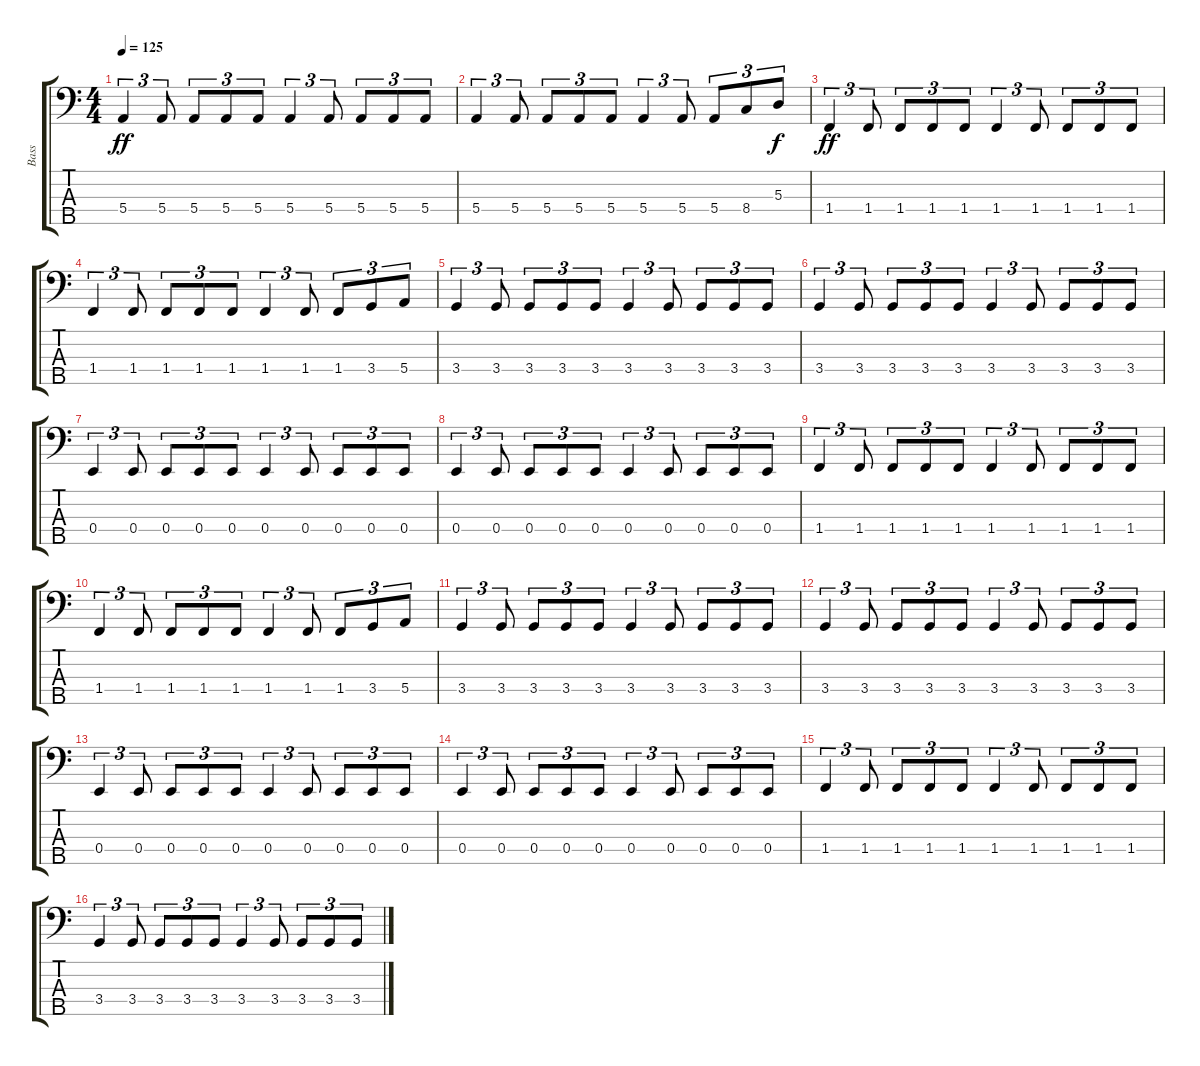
\track ("Bass" "Bass") {instrument electricbasspick}
\staff {score tabs}
\tuning (G2 D2 A1 E1 B0) {hide}
\ts (4 4)
\tempo 125
\clef f4
\ks c
5.4.4{tu (3 2) dy ff} 5.4.8{tu (3 2)} 5.4.8{tu (3 2)} 5.4.8{tu (3 2)} 5.4.8{tu (3 2)} 5.4.4{tu (3 2)} 5.4.8{tu (3 2)} 5.4.8{tu (3 2)} 5.4.8{tu (3 2)} 5.4.8{tu (3 2)} |
5.4.4{tu (3 2)} 5.4.8{tu (3 2)} 5.4.8{tu (3 2)} 5.4.8{tu (3 2)} 5.4.8{tu (3 2)} 5.4.4{tu (3 2)} 5.4.8{tu (3 2)} 5.4.8{tu (3 2)} 8.4.8{tu (3 2)} 5.3.8{tu (3 2) dy f} |
1.4.4{tu (3 2) dy ff} 1.4.8{tu (3 2)} 1.4.8{tu (3 2)} 1.4.8{tu (3 2)} 1.4.8{tu (3 2)} 1.4.4{tu (3 2)} 1.4.8{tu (3 2)} 1.4.8{tu (3 2)} 1.4.8{tu (3 2)} 1.4.8{tu (3 2)} |
1.4.4{tu (3 2)} 1.4.8{tu (3 2)} 1.4.8{tu (3 2)} 1.4.8{tu (3 2)} 1.4.8{tu (3 2)} 1.4.4{tu (3 2)} 1.4.8{tu (3 2)} 1.4.8{tu (3 2)} 3.4.8{tu (3 2)} 5.4.8{tu (3 2)} |
3.4.4{tu (3 2)} 3.4.8{tu (3 2)} 3.4.8{tu (3 2)} 3.4.8{tu (3 2)} 3.4.8{tu (3 2)} 3.4.4{tu (3 2)} 3.4.8{tu (3 2)} 3.4.8{tu (3 2)} 3.4.8{tu (3 2)} 3.4.8{tu (3 2)} |
3.4.4{tu (3 2)} 3.4.8{tu (3 2)} 3.4.8{tu (3 2)} 3.4.8{tu (3 2)} 3.4.8{tu (3 2)} 3.4.4{tu (3 2)} 3.4.8{tu (3 2)} 3.4.8{tu (3 2)} 3.4.8{tu (3 2)} 3.4.8{tu (3 2)} |
0.4.4{tu (3 2)} 0.4.8{tu (3 2)} 0.4.8{tu (3 2)} 0.4.8{tu (3 2)} 0.4.8{tu (3 2)} 0.4.4{tu (3 2)} 0.4.8{tu (3 2)} 0.4.8{tu (3 2)} 0.4.8{tu (3 2)} 0.4.8{tu (3 2)} |
0.4.4{tu (3 2)} 0.4.8{tu (3 2)} 0.4.8{tu (3 2)} 0.4.8{tu (3 2)} 0.4.8{tu (3 2)} 0.4.4{tu (3 2)} 0.4.8{tu (3 2)} 0.4.8{tu (3 2)} 0.4.8{tu (3 2)} 0.4.8{tu (3 2)} |
1.4.4{tu (3 2)} 1.4.8{tu (3 2)} 1.4.8{tu (3 2)} 1.4.8{tu (3 2)} 1.4.8{tu (3 2)} 1.4.4{tu (3 2)} 1.4.8{tu (3 2)} 1.4.8{tu (3 2)} 1.4.8{tu (3 2)} 1.4.8{tu (3 2)} |
1.4.4{tu (3 2)} 1.4.8{tu (3 2)} 1.4.8{tu (3 2)} 1.4.8{tu (3 2)} 1.4.8{tu (3 2)} 1.4.4{tu (3 2)} 1.4.8{tu (3 2)} 1.4.8{tu (3 2)} 3.4.8{tu (3 2)} 5.4.8{tu (3 2)} |
3.4.4{tu (3 2)} 3.4.8{tu (3 2)} 3.4.8{tu (3 2)} 3.4.8{tu (3 2)} 3.4.8{tu (3 2)} 3.4.4{tu (3 2)} 3.4.8{tu (3 2)} 3.4.8{tu (3 2)} 3.4.8{tu (3 2)} 3.4.8{tu (3 2)} |
3.4.4{tu (3 2)} 3.4.8{tu (3 2)} 3.4.8{tu (3 2)} 3.4.8{tu (3 2)} 3.4.8{tu (3 2)} 3.4.4{tu (3 2)} 3.4.8{tu (3 2)} 3.4.8{tu (3 2)} 3.4.8{tu (3 2)} 3.4.8{tu (3 2)} |
0.4.4{tu (3 2)} 0.4.8{tu (3 2)} 0.4.8{tu (3 2)} 0.4.8{tu (3 2)} 0.4.8{tu (3 2)} 0.4.4{tu (3 2)} 0.4.8{tu (3 2)} 0.4.8{tu (3 2)} 0.4.8{tu (3 2)} 0.4.8{tu (3 2)} |
0.4.4{tu (3 2)} 0.4.8{tu (3 2)} 0.4.8{tu (3 2)} 0.4.8{tu (3 2)} 0.4.8{tu (3 2)} 0.4.4{tu (3 2)} 0.4.8{tu (3 2)} 0.4.8{tu (3 2)} 0.4.8{tu (3 2)} 0.4.8{tu (3 2)} |
1.4.4{tu (3 2)} 1.4.8{tu (3 2)} 1.4.8{tu (3 2)} 1.4.8{tu (3 2)} 1.4.8{tu (3 2)} 1.4.4{tu (3 2)} 1.4.8{tu (3 2)} 1.4.8{tu (3 2)} 1.4.8{tu (3 2)} 1.4.8{tu (3 2)} |
3.4.4{tu (3 2)} 3.4.8{tu (3 2)} 3.4.8{tu (3 2)} 3.4.8{tu (3 2)} 3.4.8{tu (3 2)} 3.4.4{tu (3 2)} 3.4.8{tu (3 2)} 3.4.8{tu (3 2)} 3.4.8{tu (3 2)} 3.4.8{tu (3 2)}
